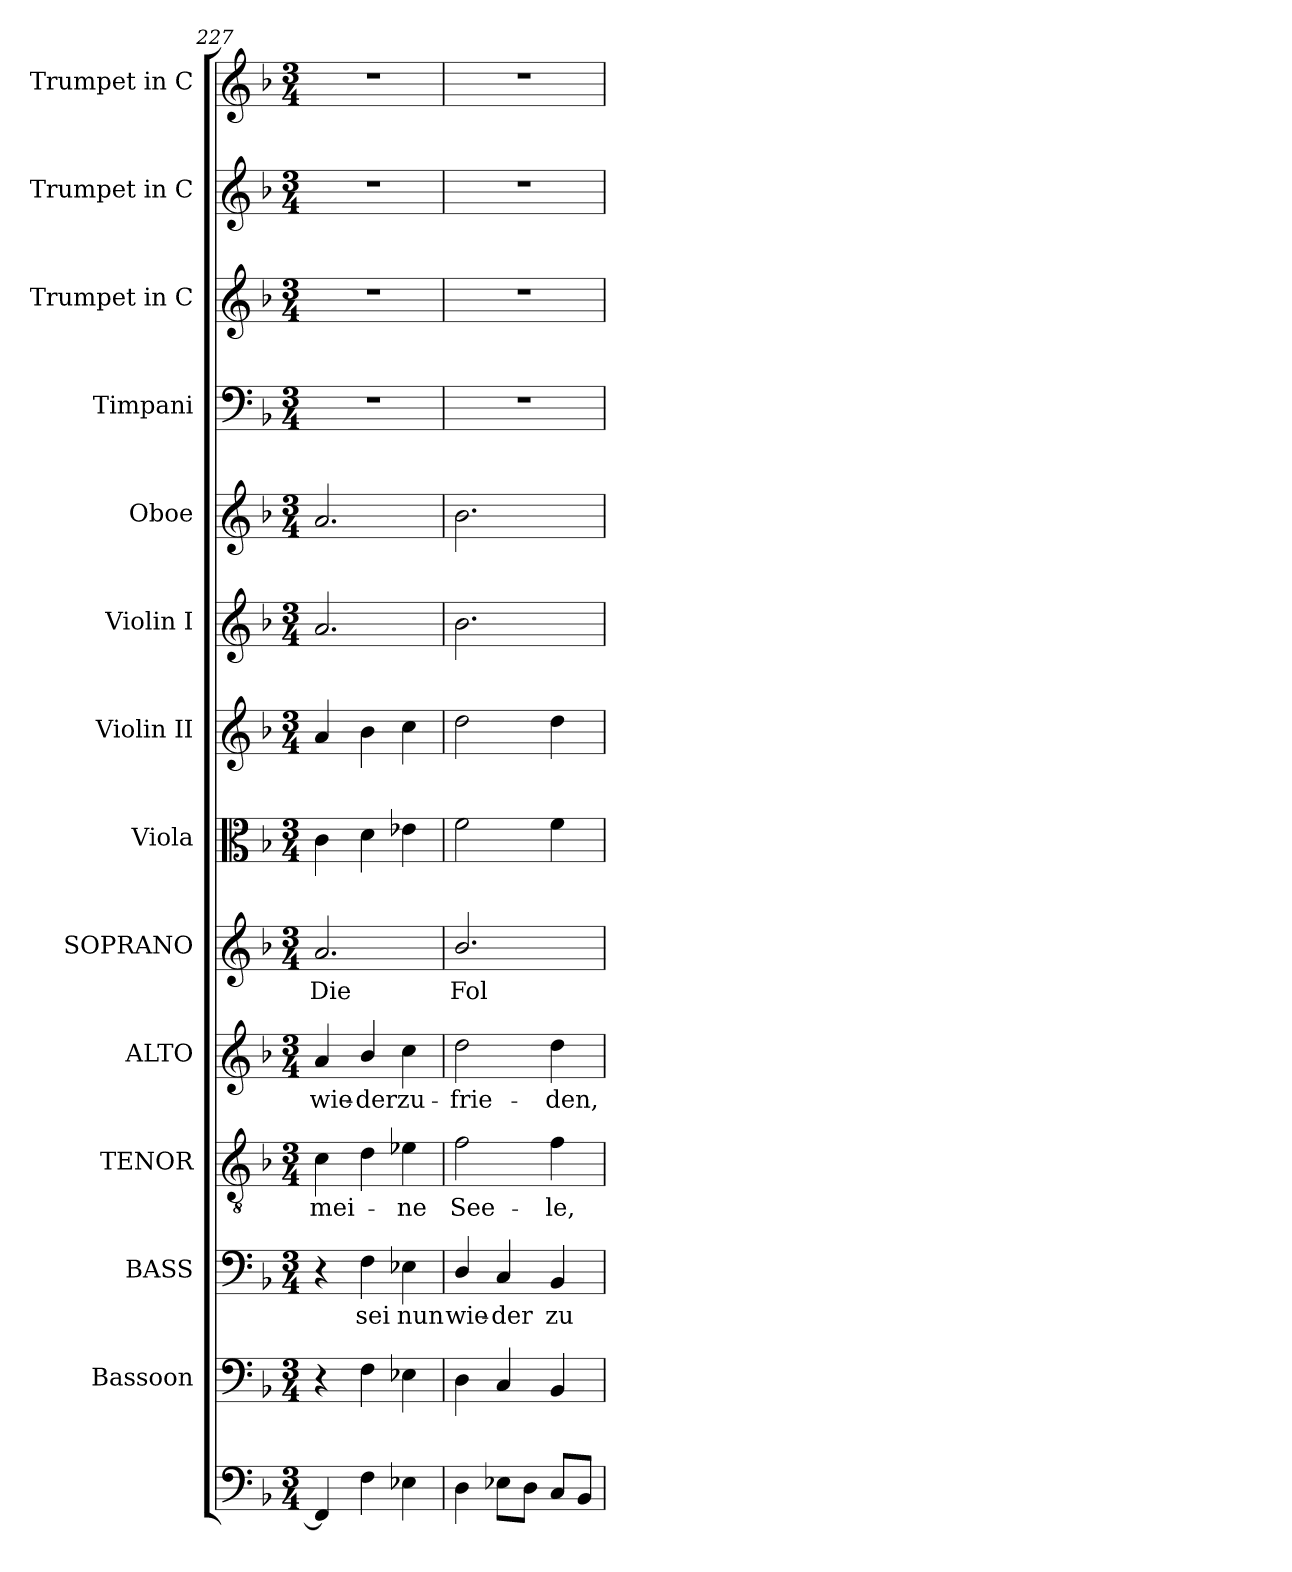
**kern	**kern	**kern	**text	**kern	**text	**kern	**text	**kern	**text	**kern	**kern	**kern	**kern	**kern	**kern	**kern	**kern
*part14	*part13	*part12	*part12	*part11	*part11	*part10	*part10	*part9	*part9	*part8	*part7	*part6	*part5	*part4	*part3	*part2	*part1
*staff14	*staff13	*staff12	*staff12	*staff11	*staff11	*staff10	*staff10	*staff9	*staff9	*staff8	*staff7	*staff6	*staff5	*staff4	*staff3	*staff2	*staff1
*	*I"Bassoon	*I"BASS	*	*I"TENOR	*	*I"ALTO	*	*I"SOPRANO	*	*I"Viola	*I"Violin II	*I"Violin I	*I"Oboe	*I"Timpani	*I"Trumpet in C	*I"Trumpet in C	*I"Trumpet in C
*	*	*	*	*	*	*I'Alto	*	*I'Soprano	*	*I'Viola	*I'Violin II	*I'Violin I	*I'Oboe	*I'Timp.	*	*	*
*clefF4	*clefF4	*clefF4	*	*clefGv2	*	*clefG2	*	*clefG2	*	*clefC3	*clefG2	*clefG2	*clefG2	*clefF4	*clefG2	*clefG2	*clefG2
*	*	*	*	*ITrd7c12	*	*	*	*	*	*	*	*	*	*	*	*	*
*k[b-]	*k[b-]	*k[b-]	*	*k[b-]	*	*k[b-]	*	*k[b-]	*	*k[b-]	*k[b-]	*k[b-]	*k[b-]	*k[b-]	*k[b-]	*k[b-]	*k[b-]
*F:	*F:	*F:	*	*F:	*	*F:	*	*F:	*	*F:	*F:	*F:	*F:	*F:	*F:	*F:	*F:
*M3/4	*M3/4	*M3/4	*	*M3/4	*	*M3/4	*	*M3/4	*	*M3/4	*M3/4	*M3/4	*M3/4	*M3/4	*M3/4	*M3/4	*M3/4
=227	=227	=227	=227	=227	=227	=227	=227	=227	=227	=227	=227	=227	=227	=227	=227	=227	=227
!	!	!	!	!	!LO:LY:b:color=#000000	!	!	!	!	!	!	!	!	!	!	!	!
!	!	!	!	!	!	!	!LO:LY:b:color=#000000	!	!	!	!	!	!	!	!	!	!
!	!	!	!	!	!	!	!	!	!LO:LY:b:color=#000000	!	!	!	!	!LO:N:vis=1	!LO:N:vis=1	!LO:N:vis=1	!LO:N:vis=1
4FFi/]	4r	4r	.	4Ci\	mei-	4ai/	wie-	2.ai/	Die	4ci\	4ai/	2.ai/	2.ai/	2.r	2.r	2.r	2.r
!	!	!	!LO:LY:b:color=#000000	!	!	!	!	!	!	!	!	!	!	!	!	!	!
!	!	!	!	!	!	!	!LO:LY:b:color=#000000	!	!	!	!	!	!	!	!	!	!
4Fi\	4Fi\	4Fi\	sei	4Di\	.	4b-i/	-der	.	.	4di\	4b-i\	.	.	.	.	.	.
!	!	!	!LO:LY:b:color=#000000	!	!	!	!	!	!	!	!	!	!	!	!	!	!
!	!	!	!	!	!LO:LY:b:color=#000000	!	!	!	!	!	!	!	!	!	!	!	!
!	!	!	!	!	!	!	!LO:LY:b:color=#000000	!	!	!	!	!	!	!	!	!	!
4E-Xi\	4E-Xi\	4E-Xi\	nun	4E-Xi\	-ne	4cci\	zu-	.	.	4e-Xi\	4cci\	.	.	.	.	.	.
=228	=228	=228	=228	=228	=228	=228	=228	=228	=228	=228	=228	=228	=228	=228	=228	=228	=228
!	!	!	!LO:LY:b:color=#000000	!	!	!	!	!	!	!	!	!	!	!	!	!	!
!	!	!	!	!	!LO:LY:b:color=#000000	!	!	!	!	!	!	!	!	!	!	!	!
!	!	!	!	!	!	!	!LO:LY:b:color=#000000	!	!	!	!	!	!	!	!	!	!
!	!	!	!	!	!	!	!	!	!LO:LY:b:color=#000000	!	!	!	!	!LO:N:vis=1	!LO:N:vis=1	!LO:N:vis=1	!LO:N:vis=1
4Di\	4Di\	4Di/	wie-	2Fi\	See-	2ddi\	-frie-	2.b-i/	Fol-	2fi\	2ddi\	2.b-i\	2.b-i\	2.r	2.r	2.r	2.r
!	!	!	!LO:LY:b:color=#000000	!	!	!	!	!	!	!	!	!	!	!	!	!	!
8E-Xi\L	4Ci/	4Ci/	-der	.	.	.	.	.	.	.	.	.	.	.	.	.	.
8Di\J	.	.	.	.	.	.	.	.	.	.	.	.	.	.	.	.	.
!	!	!	!LO:LY:b:color=#000000	!	!	!	!	!	!	!	!	!	!	!	!	!	!
!	!	!	!	!	!LO:LY:b:color=#000000	!	!	!	!	!	!	!	!	!	!	!	!
!	!	!	!	!	!	!	!LO:LY:b:color=#000000	!	!	!	!	!	!	!	!	!	!
8Ci/L	4BB-i/	4BB-i/	zu-	4Fi\	-le,	4ddi\	-den,	.	.	4fi\	4ddi\	.	.	.	.	.	.
8BB-i/J	.	.	.	.	.	.	.	.	.	.	.	.	.	.	.	.	.
=	=	=	=	=	=	=	=	=	=	=	=	=	=	=	=	=	=
*-	*-	*-	*-	*-	*-	*-	*-	*-	*-	*-	*-	*-	*-	*-	*-	*-	*-
